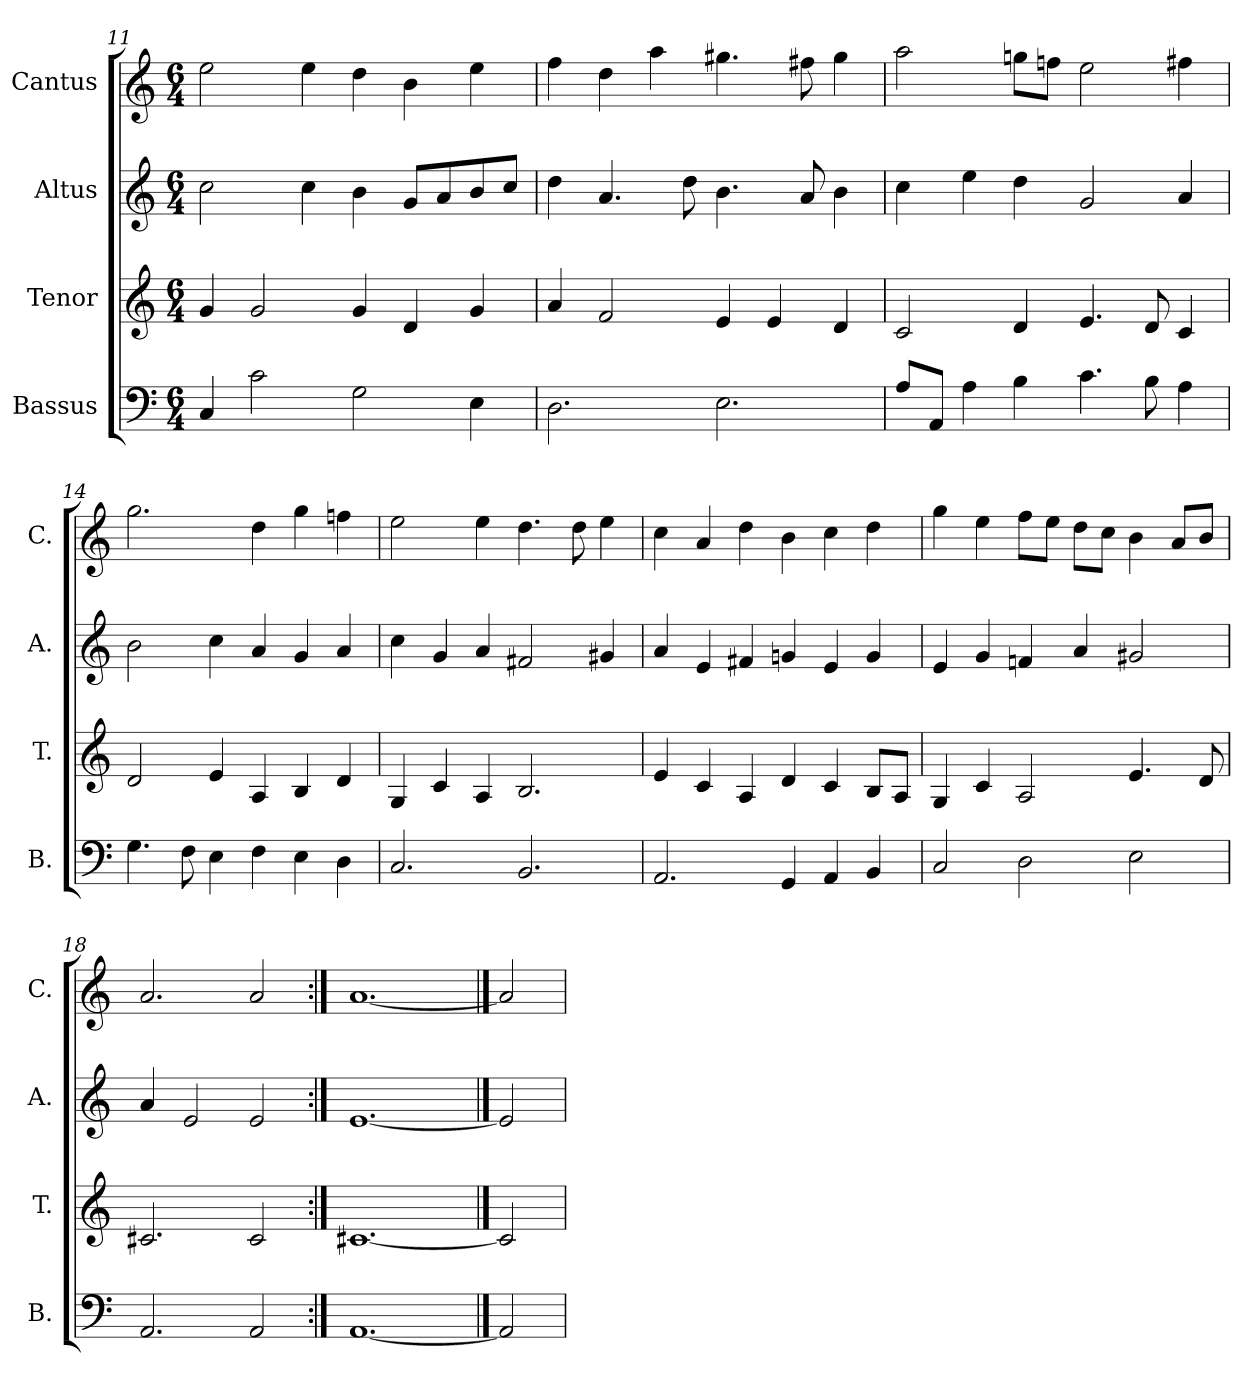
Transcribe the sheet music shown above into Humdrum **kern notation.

**kern	**kern	**kern	**kern
*part4	*part3	*part2	*part1
*staff4	*staff3	*staff2	*staff1
*I"Bassus	*I"Tenor	*I"Altus	*I"Cantus
*I'B.	*I'T.	*I'A.	*I'C.
*clefF4	*clefG2	*clefG2	*clefG2
*k[]	*k[]	*k[]	*k[]
*M6/4	*M6/4	*M6/4	*M6/4
=11	=11	=11	=11
4C/	4g/	2cc\	2ee\
2c\	2g/	.	.
.	.	4cc\	4ee\
2G\	4g/	4b\	4dd\
.	4d/	8g/L	4b\
.	.	8a/	.
4E\	4g/	8b/	4ee\
.	.	8cc/J	.
=12	=12	=12	=12
2.D\	4a/	4dd\	4ff\
.	2f/	4.a/	4dd\
.	.	.	4aa\
.	.	8dd\	.
2.E\	4e/	4.b\	4.gg#X\
.	4e/	.	.
.	.	8a/	8ff#X\
.	4d/	4b\	4gg#\
=13	=13	=13	=13
8A/L	2c/	4cc\	2aa\
8AA/J	.	.	.
4A\	.	4ee\	.
4B\	4d/	4dd\	8ggn\L
.	.	.	8ffn\J
4.c\	4.e/	2g/	2ee\
8B\	8d/	.	.
4A\	4c/	4a/	4ff#X\
=14	=14	=14	=14
4.G\	2d/	2b\	2.gg\
8F\	.	.	.
4E\	4e/	4cc\	.
4F\	4A/	4a/	4dd\
4E\	4B/	4g/	4gg\
4D\	4d/	4a/	4ffn\
!!LO:LB:g=z
=15	=15	=15	=15
2.C/	4G/	4cc\	2ee\
.	4c/	4g/	.
.	4A/	4a/	4ee\
2.BB/	2.B/	2f#X/	4.dd\
.	.	.	8dd\
.	.	4g#X/	4ee\
=16	=16	=16	=16
2.AA/	4e/	4a/	4cc\
.	4c/	4e/	4a/
.	4A/	4f#X/	4dd\
4GG/	4d/	4gn/	4b\
4AA/	4c/	4e/	4cc\
4BB/	8B/L	4g/	4dd\
.	8A/J	.	.
=17	=17	=17	=17
2C/	4G/	4e/	4gg\
.	4c/	4g/	4ee\
2D\	2A/	4fn/	8ff\L
.	.	.	8ee\J
.	.	4a/	8dd\L
.	.	.	8cc\J
2E\	4.e/	2g#X/	4b\
.	.	.	8a/L
.	8d/	.	8b/J
=18	=18	=18	=18
2.AA/	2.c#X/	4a/	2.a/
.	.	2e/	.
2AA/	2c#/	2e/	2a/
=19:|!	=19:|!	=19:|!	=19:|!
[1.AA	[1.c#X	[1.e	[1.a
==20	==20	==20	==20
2AA]	2c#]	2e]	2a]
=	=	=	=
*-	*-	*-	*-
